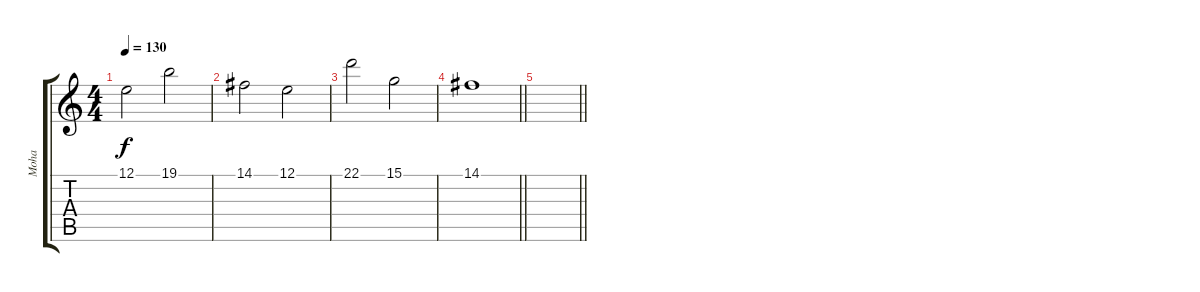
\track ("Moha" "Moha") {instrument violin}
\staff {score tabs}
\tuning (E4 B3 G3 D3 A2 E2) {hide}
\ts (4 4)
\tempo 130
\clef g2
\ks c
12.1.2{dy f} 19.1.2 |
14.1.2 12.1.2 |
22.1.2 15.1.2 |
\barLineRight lightlight
14.1.1 |
\barLineRight lightlight
